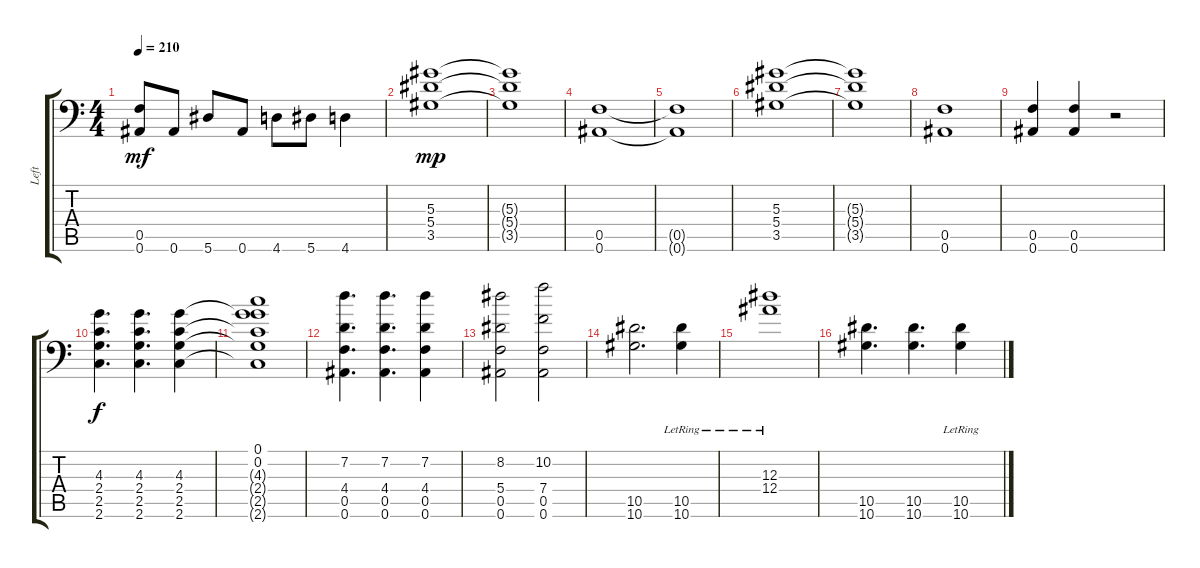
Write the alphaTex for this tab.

\track ("Left" "Left") {instrument distortionguitar}
\staff {score tabs}
\tuning (C4 G3 Eb3 Bb2 F2 Bb1) {hide}
\ts (4 4)
\tempo 210
\clef f4
\ks c
(0.5{t} 0.6{t}).8{dy mf} 0.6.8 5.6.8 0.6.8 4.6.8 5.6.8 4.6.4 |
(5.3 5.4 3.5).1{dy mp} |
(5.3{t} 5.4{t} 3.5{t}).1 |
(0.5 0.6).1 |
(0.5{t} 0.6{t}).1 |
(5.3 5.4 3.5).1 |
(5.3{t} 5.4{t} 3.5{t}).1 |
(0.5 0.6).1 |
(0.5 0.6).4 (0.5 0.6).4 r.2 |
(4.3 2.4 2.5 2.6).4{d dy f} (4.3 2.4 2.5 2.6).4{d} (4.3 2.4 2.5 2.6).4 |
(0.1 0.2 4.3{t} 2.4{t} 2.5{t} 2.6{t}).1 |
(7.2 4.4 0.5 0.6).4{d} (7.2 4.4 0.5 0.6).4{d} (7.2 4.4 0.5 0.6).4 |
(8.2 5.4 0.5 0.6).2 (10.2 7.4 0.5 0.6).2 |
(10.5 10.6).2{d} (10.5{lr} 10.6{lr}).4 |
(12.3{lr} 12.4{lr}).1 |
(10.5 10.6).4{d} (10.5 10.6).4{d} (10.5{lr} 10.6{lr}).4
